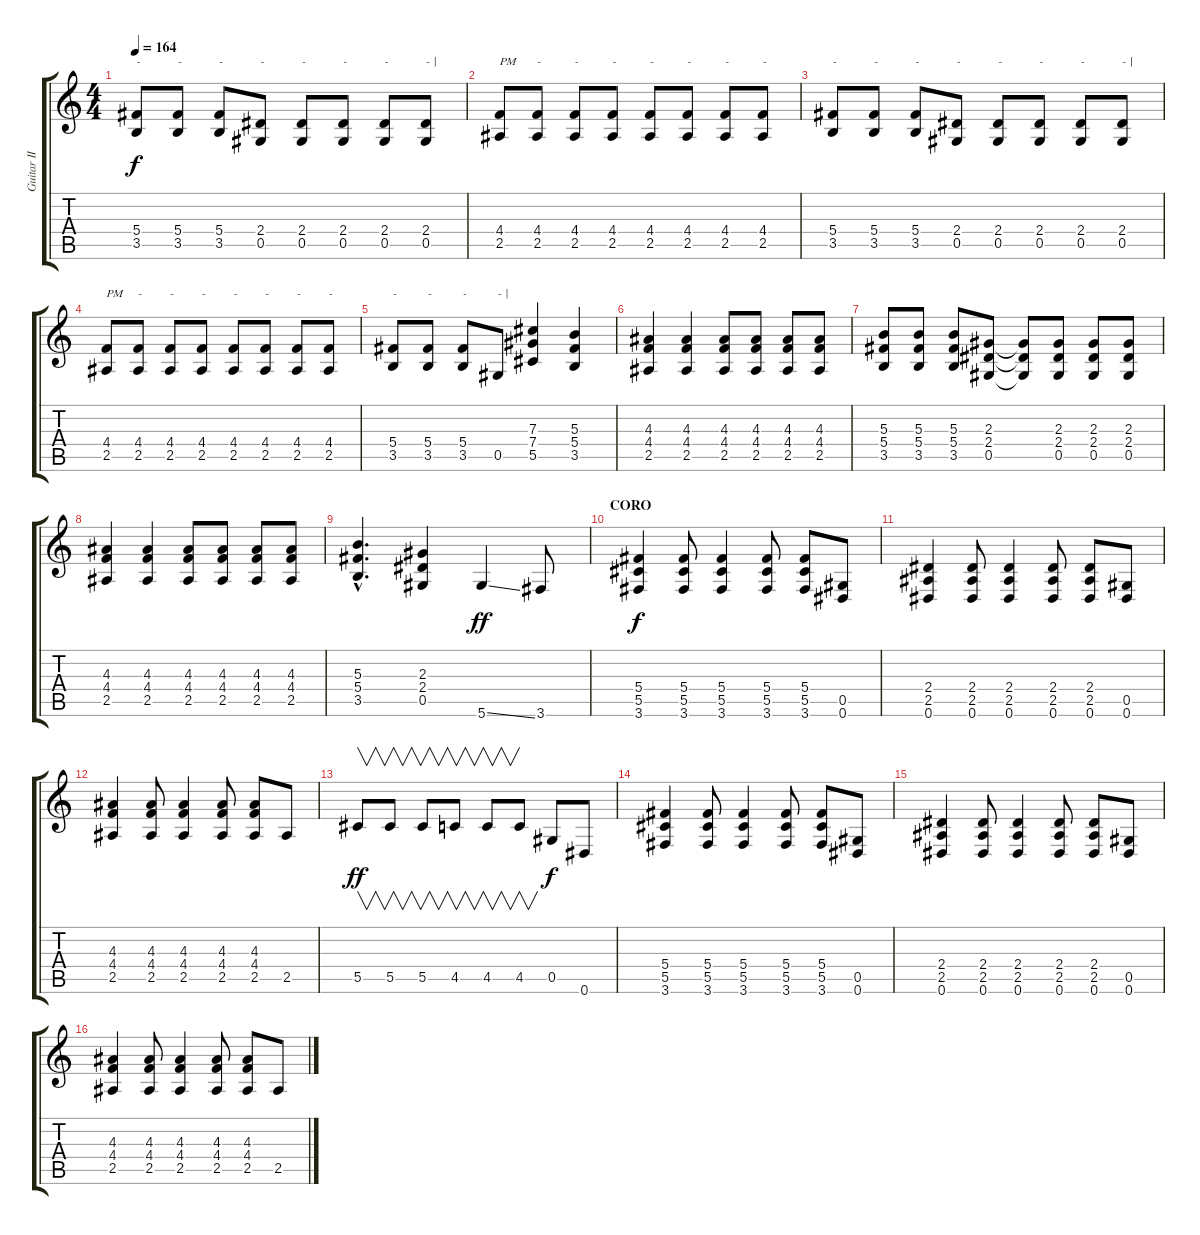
\track ("Guitar II" "Guitar II") {instrument distortionguitar}
\staff {score tabs}
\tuning (Eb4 Bb3 Gb3 Db3 Ab2 Eb2) {hide}
\ts (4 4)
\tempo 164
\clef g2
\ks c
(5.4 3.5).8{txt "-" dy f} (5.4 3.5).8{txt "-"} (5.4 3.5).8{txt "-"} (2.4 0.5).8{txt "-"} (2.4 0.5).8{txt "-"} (2.4 0.5).8{txt "-"} (2.4 0.5).8{txt "-"} (2.4 0.5).8{txt "- |"} |
(4.4 2.5).8{txt "PM"} (4.4 2.5).8{txt "-"} (4.4 2.5).8{txt "-"} (4.4 2.5).8{txt "-"} (4.4 2.5).8{txt "-"} (4.4 2.5).8{txt "-"} (4.4 2.5).8{txt "-"} (4.4 2.5).8{txt "-"} |
(5.4 3.5).8{txt "-"} (5.4 3.5).8{txt "-"} (5.4 3.5).8{txt "-"} (2.4 0.5).8{txt "-"} (2.4 0.5).8{txt "-"} (2.4 0.5).8{txt "-"} (2.4 0.5).8{txt "-"} (2.4 0.5).8{txt "- |"} |
(4.4 2.5).8{txt "PM"} (4.4 2.5).8{txt "-"} (4.4 2.5).8{txt "-"} (4.4 2.5).8{txt "-"} (4.4 2.5).8{txt "-"} (4.4 2.5).8{txt "-"} (4.4 2.5).8{txt "-"} (4.4 2.5).8{txt "-"} |
(5.4 3.5).8{txt "-"} (5.4 3.5).8{txt "-"} (5.4 3.5).8{txt "-"} 0.5.8{txt "- |"} (7.3 7.4 5.5).4 (5.3 5.4 3.5).4 |
(4.3 4.4 2.5).4 (4.3 4.4 2.5).4 (4.3 4.4 2.5).8 (4.3 4.4 2.5).8 (4.3 4.4 2.5).8 (4.3 4.4 2.5).8 |
(5.3 5.4 3.5).8 (5.3 5.4 3.5).8 (5.3 5.4 3.5).8 (2.3 2.4 0.5).8 (2.3{t} 2.4{t} 0.5{t}).8 (2.3 2.4 0.5).8 (2.3 2.4 0.5).8 (2.3 2.4 0.5).8 |
(4.3 4.4 2.5).4 (4.3 4.4 2.5).4 (4.3 4.4 2.5).8 (4.3 4.4 2.5).8 (4.3 4.4 2.5).8 (4.3 4.4 2.5).8 |
(5.3{hac} 5.4{hac} 3.5{hac}).4{d} (2.3 2.4 0.5).4 5.6{ss}.4{dy ff} 3.6.8 |
\section ("" "CORO")
(5.4 5.5 3.6).4{dy f} (5.4 5.5 3.6).8 (5.4 5.5 3.6).4 (5.4 5.5 3.6).8 (5.4 5.5 3.6).8 (0.5 0.6).8 |
(2.4 2.5 0.6).4 (2.4 2.5 0.6).8 (2.4 2.5 0.6).4 (2.4 2.5 0.6).8 (2.4 2.5 0.6).8 (0.5 0.6).8 |
(4.3 4.4 2.5).4 (4.3 4.4 2.5).8 (4.3 4.4 2.5).4 (4.3 4.4 2.5).8 (4.3 4.4 2.5).8 2.5.8 |
5.5.8{v dy ff} 5.5.8{v} 5.5.8{v} 4.5.8{v} 4.5.8{v} 4.5.8{v} 0.5.8{dy f} 0.6.8 |
(5.4 5.5 3.6).4 (5.4 5.5 3.6).8 (5.4 5.5 3.6).4 (5.4 5.5 3.6).8 (5.4 5.5 3.6).8 (0.5 0.6).8 |
(2.4 2.5 0.6).4 (2.4 2.5 0.6).8 (2.4 2.5 0.6).4 (2.4 2.5 0.6).8 (2.4 2.5 0.6).8 (0.5 0.6).8 |
(4.3 4.4 2.5).4 (4.3 4.4 2.5).8 (4.3 4.4 2.5).4 (4.3 4.4 2.5).8 (4.3 4.4 2.5).8 2.5.8
